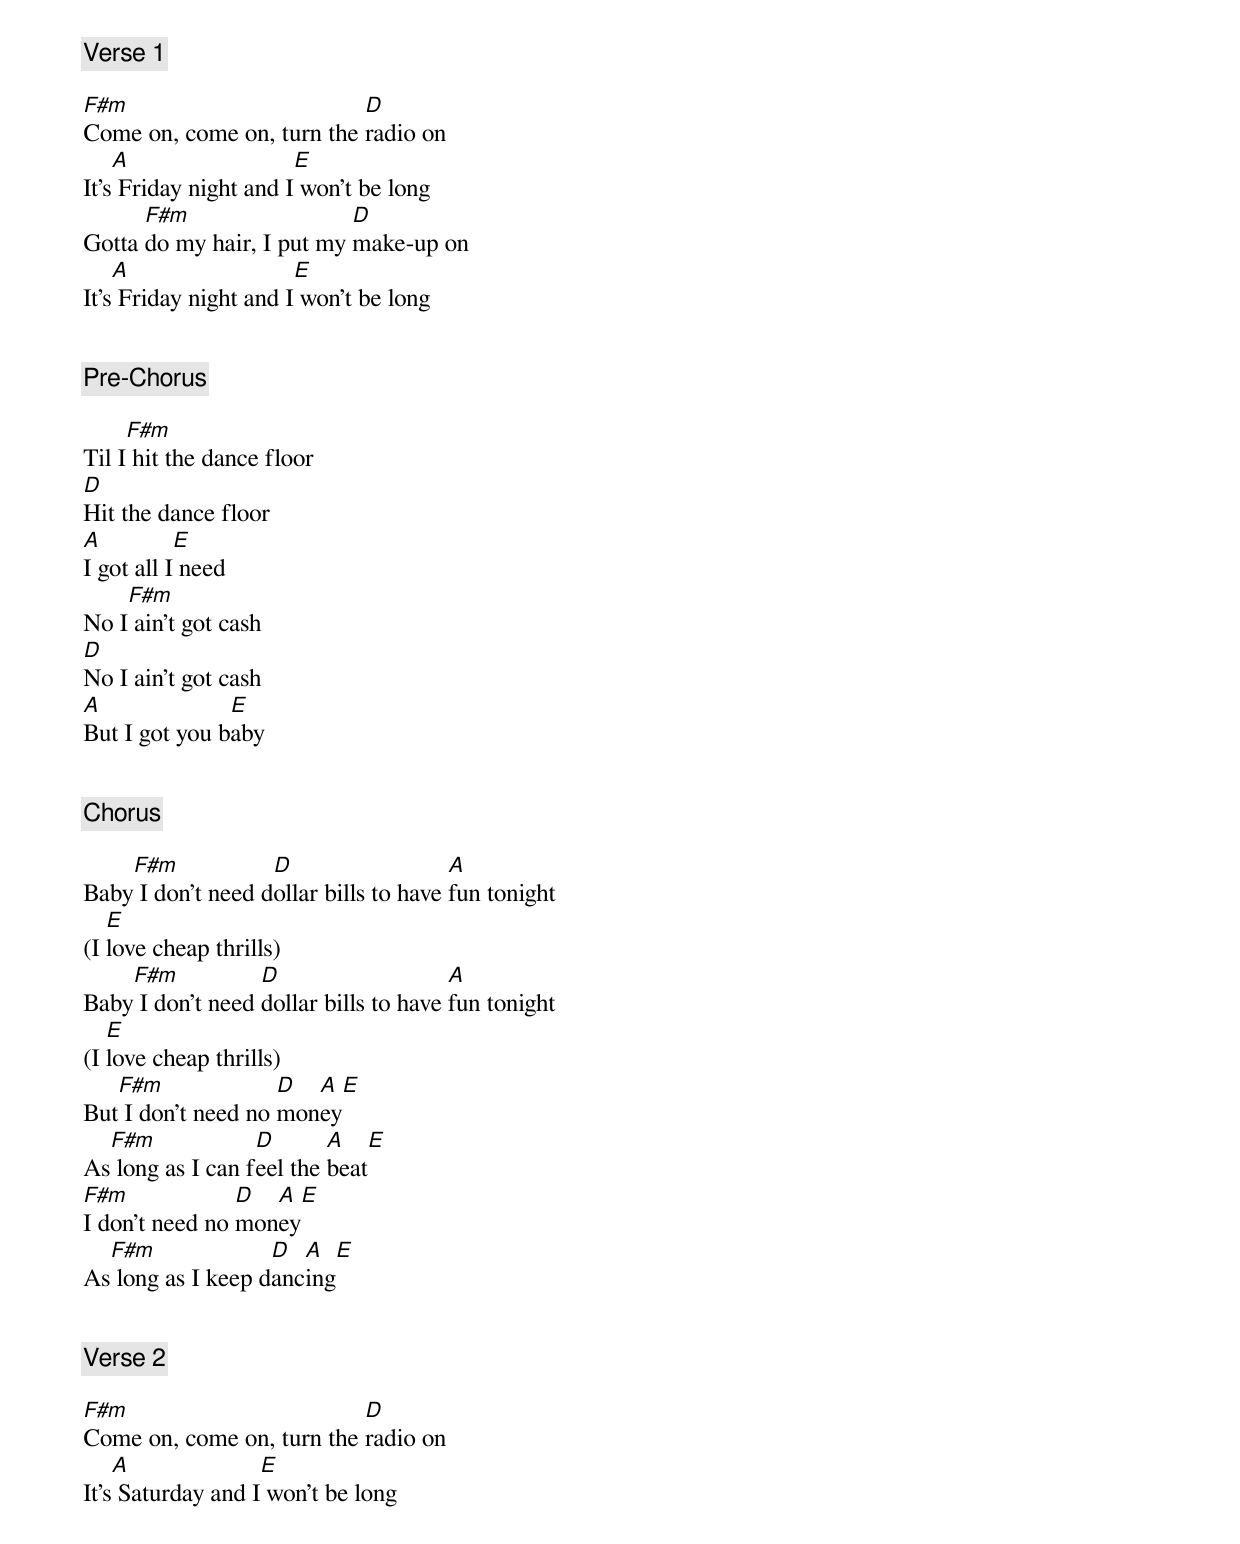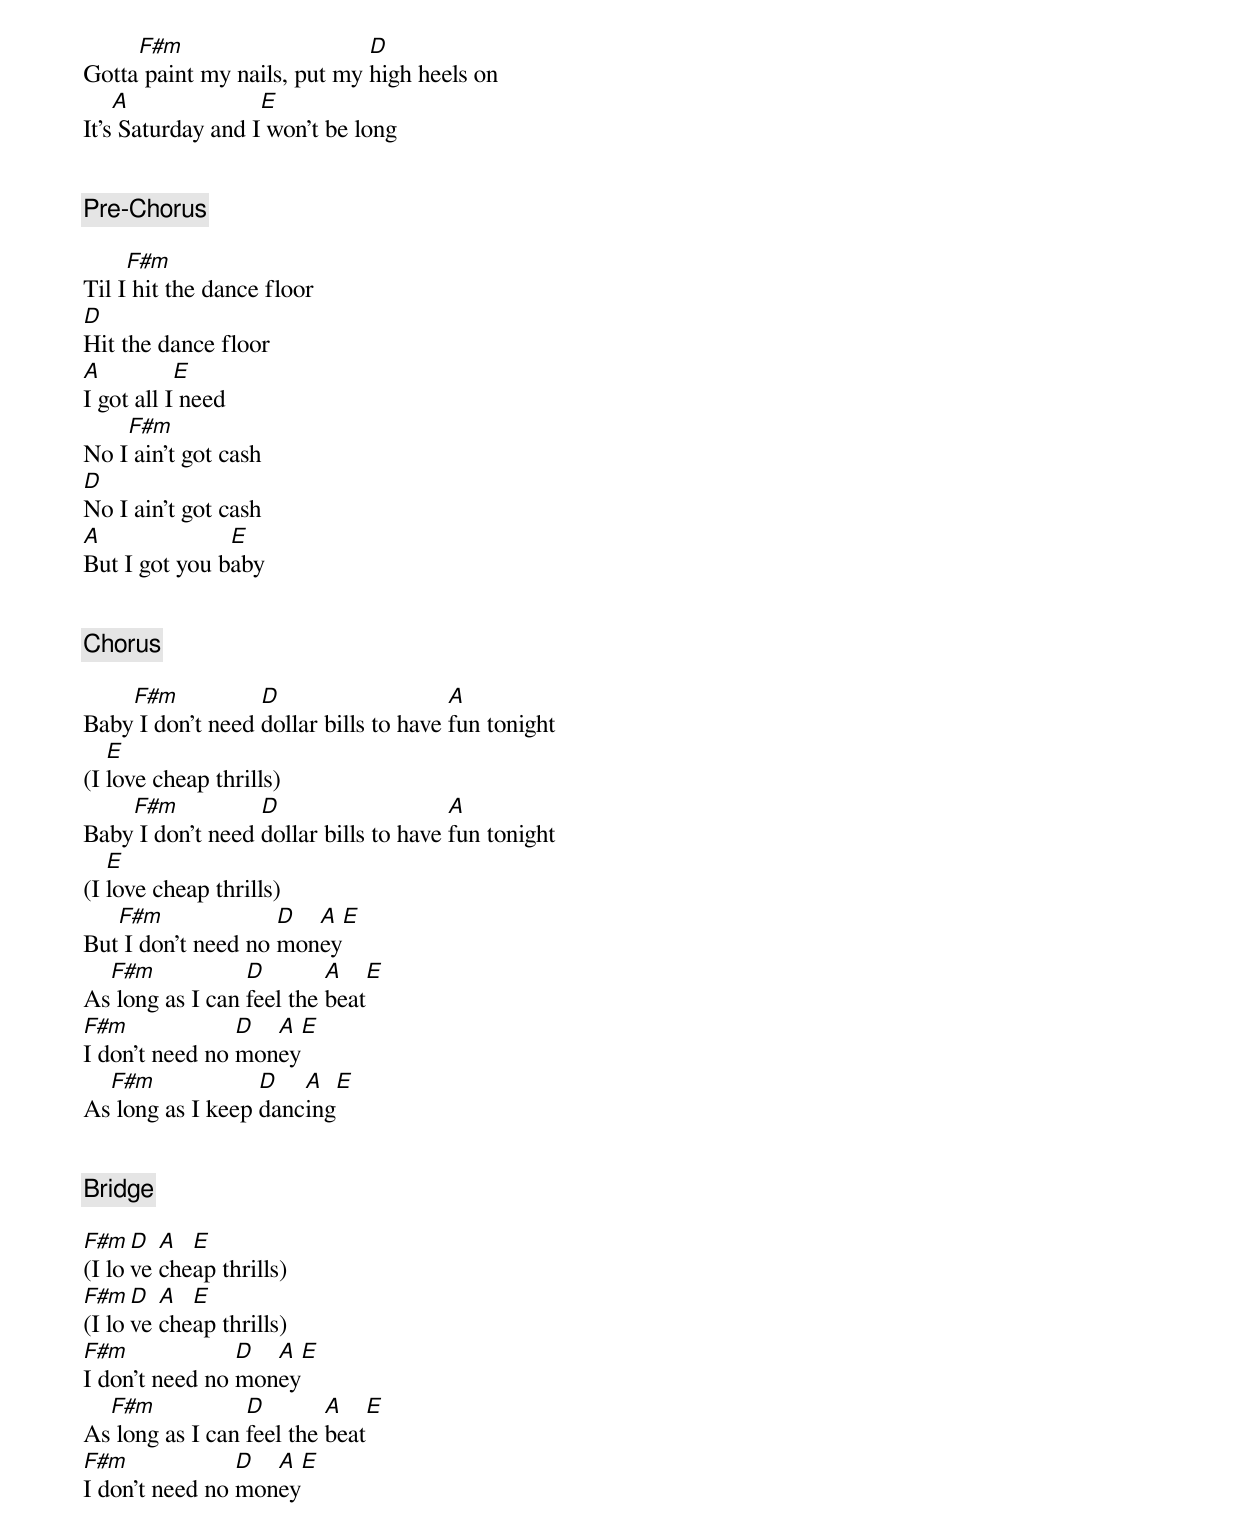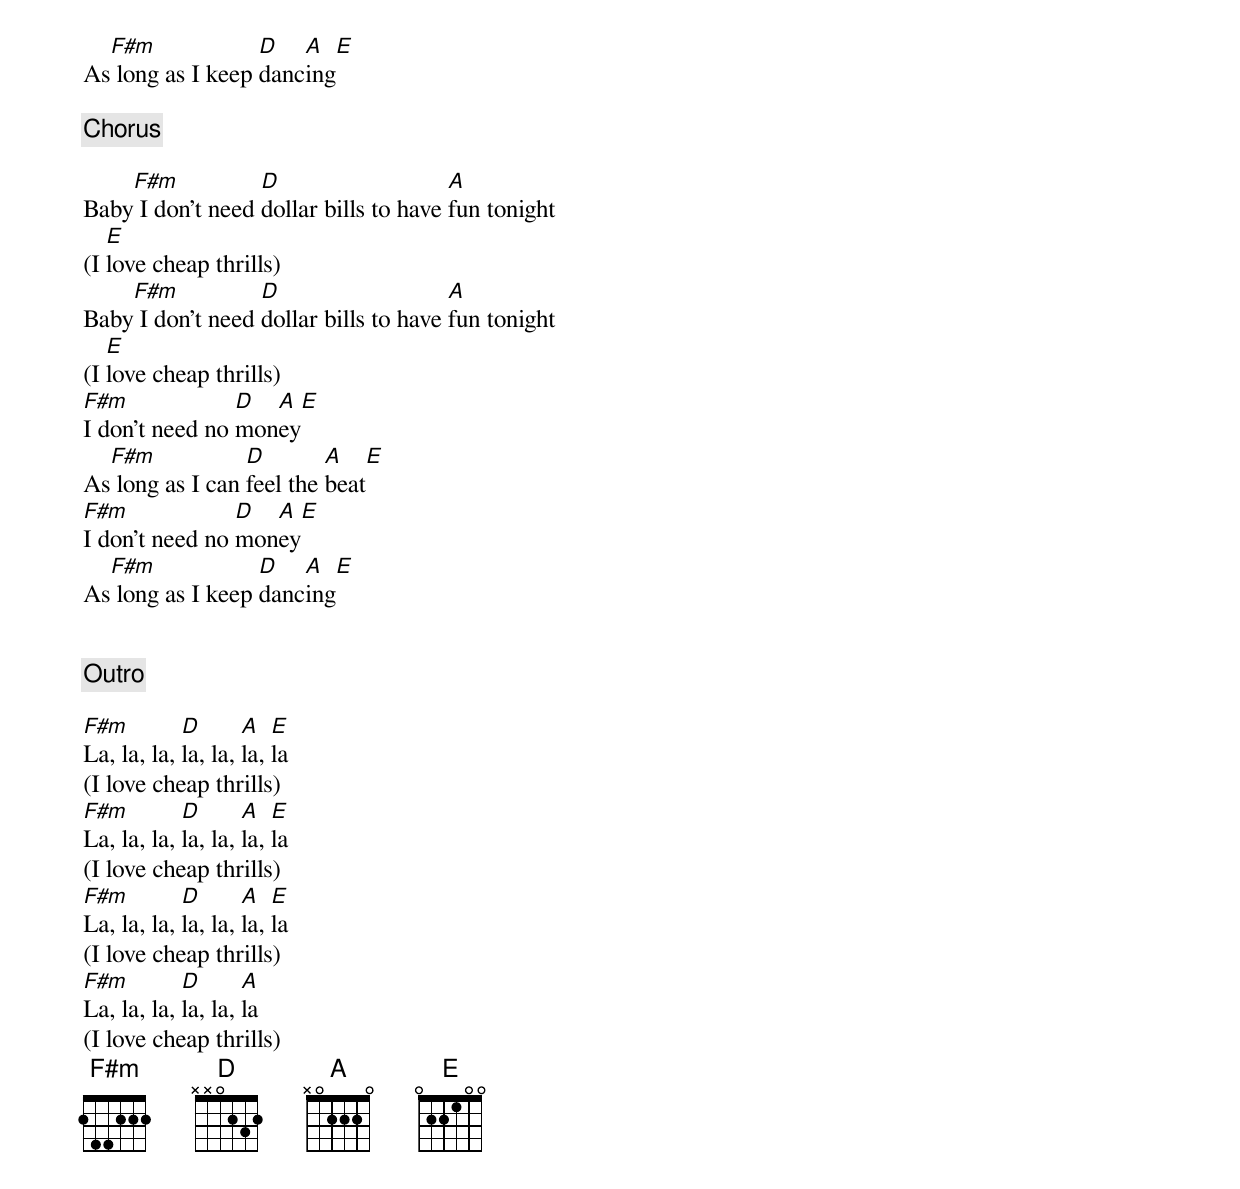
[Verse 1]

F#m                        D
Come on, come on, turn the radio on
    A                  E
It's Friday night and I won't be long
      F#m                  D
Gotta do my hair, I put my make-up on
    A                  E
It's Friday night and I won't be long


[Pre-Chorus]

     F#m
Til I hit the dance floor
D
Hit the dance floor
A          E
I got all I need
    F#m
No I ain't got cash
D
No I ain't got cash
A              E
But I got you baby


[Chorus]

    F#m            D                   A
Baby I don't need dollar bills to have fun tonight
   E
(I love cheap thrills)
    F#m           D                    A
Baby I don't need dollar bills to have fun tonight
   E
(I love cheap thrills)
   F#m              D  A  E
But I don't need no money
  F#m             D       A   E
As long as I can feel the beat
F#m             D  A  E
I don't need no money
  F#m              D  A  E
As long as I keep dancing


[Verse 2]

F#m                        D
Come on, come on, turn the radio on
    A              E
It's Saturday and I won't be long
     F#m                     D
Gotta paint my nails, put my high heels on
    A              E
It's Saturday and I won't be long


[Pre-Chorus]

     F#m
Til I hit the dance floor
D
Hit the dance floor
A          E
I got all I need
    F#m
No I ain't got cash
D
No I ain't got cash
A              E
But I got you baby


[Chorus]

    F#m           D                    A
Baby I don't need dollar bills to have fun tonight
   E
(I love cheap thrills)
    F#m           D                    A
Baby I don't need dollar bills to have fun tonight
   E
(I love cheap thrills)
   F#m              D  A  E
But I don't need no money
  F#m            D        A   E
As long as I can feel the beat
F#m             D  A  E
I don't need no money
  F#m             D   A  E
As long as I keep dancing


[Bridge]

F#m  D  A  E
(I love cheap thrills)
F#m  D  A  E
(I love cheap thrills)
F#m             D  A  E
I don't need no money
  F#m            D        A   E
As long as I can feel the beat
F#m             D  A  E
I don't need no money
  F#m             D   A   E
As long as I keep dancing

[Chorus]

    F#m           D                    A
Baby I don't need dollar bills to have fun tonight
   E
(I love cheap thrills)
    F#m           D                    A
Baby I don't need dollar bills to have fun tonight
   E
(I love cheap thrills)
F#m             D  A  E
I don't need no money
  F#m            D        A   E
As long as I can feel the beat
F#m             D  A  E
I don't need no money
  F#m             D   A  E
As long as I keep dancing


[Outro]

F#m         D       A   E
La, la, la, la, la, la, la
(I love cheap thrills)
F#m         D       A   E
La, la, la, la, la, la, la
(I love cheap thrills)
F#m         D       A   E
La, la, la, la, la, la, la
(I love cheap thrills)
F#m         D       A
La, la, la, la, la, la
(I love cheap thrills)
